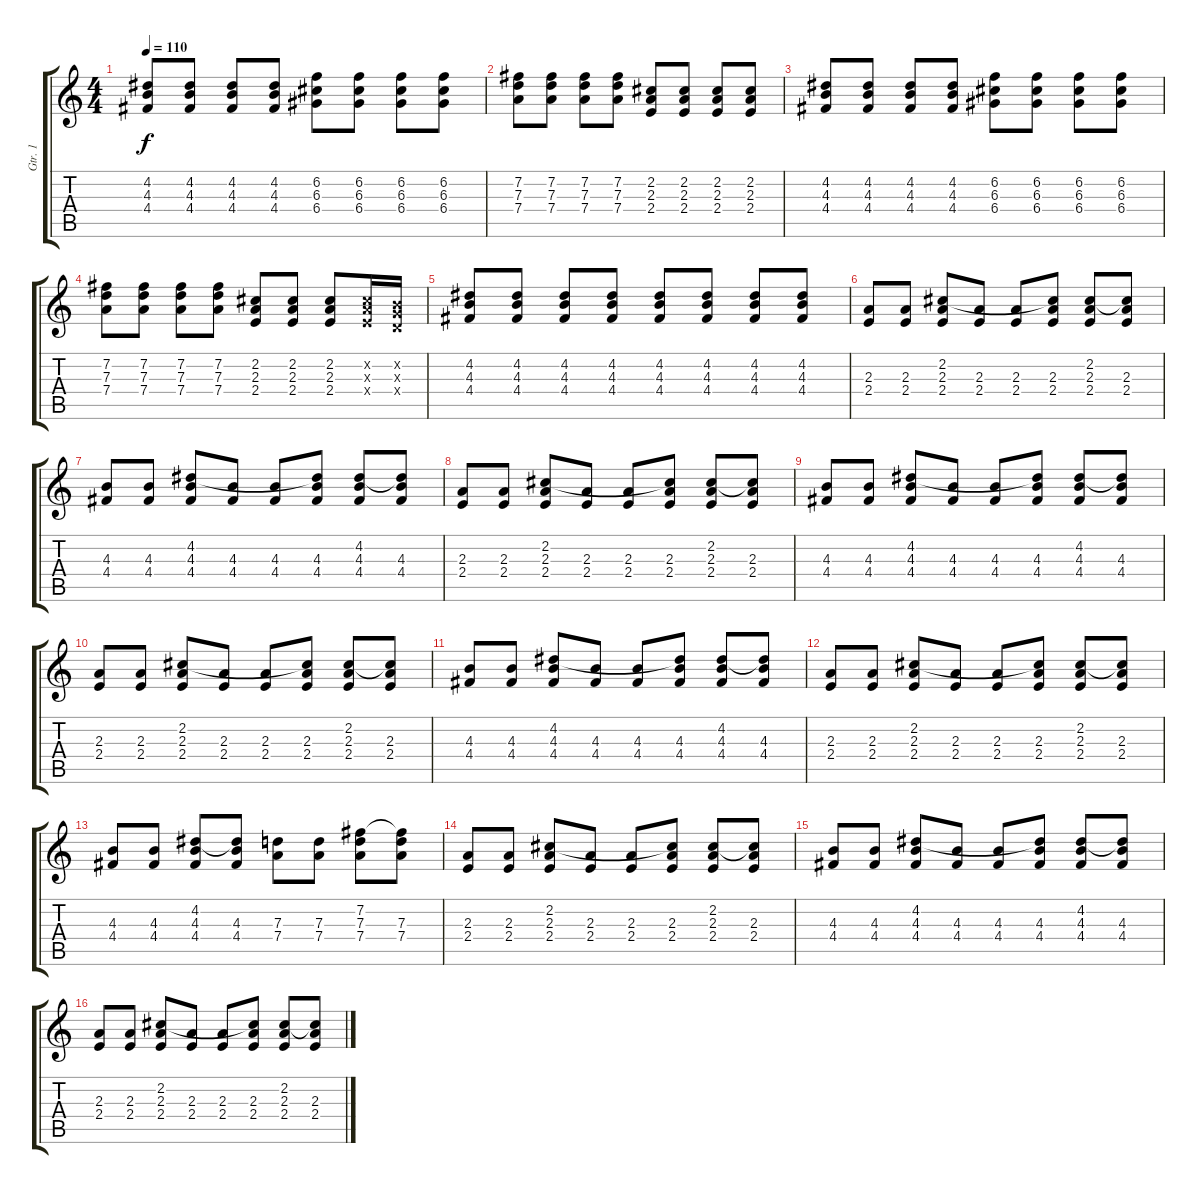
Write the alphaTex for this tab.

\track ("Gtr. 1" "Gtr. 1") {instrument acousticguitarsteel}
\staff {score tabs}
\tuning (E4 B3 G3 D3 A2 E2) {hide}
\ts (4 4)
\tempo 110
\clef g2
\ks c
(4.2 4.3 4.4).8{dy f} (4.2 4.3 4.4).8 (4.2 4.3 4.4).8 (4.2 4.3 4.4).8 (6.2 6.3 6.4).8 (6.2 6.3 6.4).8 (6.2 6.3 6.4).8 (6.2 6.3 6.4).8 |
(7.2 7.3 7.4).8 (7.2 7.3 7.4).8 (7.2 7.3 7.4).8 (7.2 7.3 7.4).8 (2.2 2.3 2.4).8 (2.2 2.3 2.4).8 (2.2 2.3 2.4).8 (2.2 2.3 2.4).8 |
(4.2 4.3 4.4).8 (4.2 4.3 4.4).8 (4.2 4.3 4.4).8 (4.2 4.3 4.4).8 (6.2 6.3 6.4).8 (6.2 6.3 6.4).8 (6.2 6.3 6.4).8 (6.2 6.3 6.4).8 |
(7.2 7.3 7.4).8 (7.2 7.3 7.4).8 (7.2 7.3 7.4).8 (7.2 7.3 7.4).8 (2.2 2.3 2.4).8 (2.2 2.3 2.4).8 (2.2 2.3 2.4).8 (2.2{x} 2.3{x} 2.4{x}).16 (0.2{x} 0.3{x} 0.4{x}).16 |
(4.2 4.3 4.4).8 (4.2 4.3 4.4).8 (4.2 4.3 4.4).8 (4.2 4.3 4.4).8 (4.2 4.3 4.4).8 (4.2 4.3 4.4).8 (4.2 4.3 4.4).8 (4.2 4.3 4.4).8 |
(2.3 2.4).8 (2.3 2.4).8 (2.2 2.3 2.4).8 (2.3 2.4).8 (2.3 2.4).8 (2.2{t} 2.3 2.4).8 (2.2 2.3 2.4).8 (2.2{t} 2.3 2.4).8 |
(4.3 4.4).8 (4.3 4.4).8 (4.2 4.3 4.4).8 (4.3 4.4).8 (4.3 4.4).8 (4.2{t} 4.3 4.4).8 (4.2 4.3 4.4).8 (4.2{t} 4.3 4.4).8 |
(2.3 2.4).8 (2.3 2.4).8 (2.2 2.3 2.4).8 (2.3 2.4).8 (2.3 2.4).8 (2.2{t} 2.3 2.4).8 (2.2 2.3 2.4).8 (2.2{t} 2.3 2.4).8 |
(4.3 4.4).8 (4.3 4.4).8 (4.2 4.3 4.4).8 (4.3 4.4).8 (4.3 4.4).8 (4.2{t} 4.3 4.4).8 (4.2 4.3 4.4).8 (4.2{t} 4.3 4.4).8 |
(2.3 2.4).8 (2.3 2.4).8 (2.2 2.3 2.4).8 (2.3 2.4).8 (2.3 2.4).8 (2.2{t} 2.3 2.4).8 (2.2 2.3 2.4).8 (2.2{t} 2.3 2.4).8 |
(4.3 4.4).8 (4.3 4.4).8 (4.2 4.3 4.4).8 (4.3 4.4).8 (4.3 4.4).8 (4.2{t} 4.3 4.4).8 (4.2 4.3 4.4).8 (4.2{t} 4.3 4.4).8 |
(2.3 2.4).8 (2.3 2.4).8 (2.2 2.3 2.4).8 (2.3 2.4).8 (2.3 2.4).8 (2.2{t} 2.3 2.4).8 (2.2 2.3 2.4).8 (2.2{t} 2.3 2.4).8 |
(4.3 4.4).8 (4.3 4.4).8 (4.2 4.3 4.4).8 (4.2{t} 4.3 4.4).8 (7.3 7.4).8 (7.3 7.4).8 (7.2 7.3 7.4).8 (7.2{t} 7.3 7.4).8 |
(2.3 2.4).8 (2.3 2.4).8 (2.2 2.3 2.4).8 (2.3 2.4).8 (2.3 2.4).8 (2.2{t} 2.3 2.4).8 (2.2 2.3 2.4).8 (2.2{t} 2.3 2.4).8 |
(4.3 4.4).8 (4.3 4.4).8 (4.2 4.3 4.4).8 (4.3 4.4).8 (4.3 4.4).8 (4.2{t} 4.3 4.4).8 (4.2 4.3 4.4).8 (4.2{t} 4.3 4.4).8 |
(2.3 2.4).8 (2.3 2.4).8 (2.2 2.3 2.4).8 (2.3 2.4).8 (2.3 2.4).8 (2.2{t} 2.3 2.4).8 (2.2 2.3 2.4).8 (2.2{t} 2.3 2.4).8
